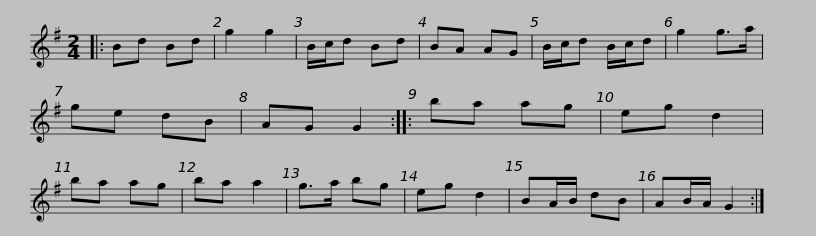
X:1
L:1/8
M:2/4
I:linebreak $
K:G
V:1 treble
V:1
|: Bd Bd | g2 g2 | B/c/d Bd | BA AG | B/c/d B/c/d | %5
 g2 g>a | ge dB | AG G2 :: ba ag | eg d2 |$ %10
 ba ag | ba a2 | g>a bg | eg d2 | BA/B/ dB | %15
 AB/A/ G2 :| %16
